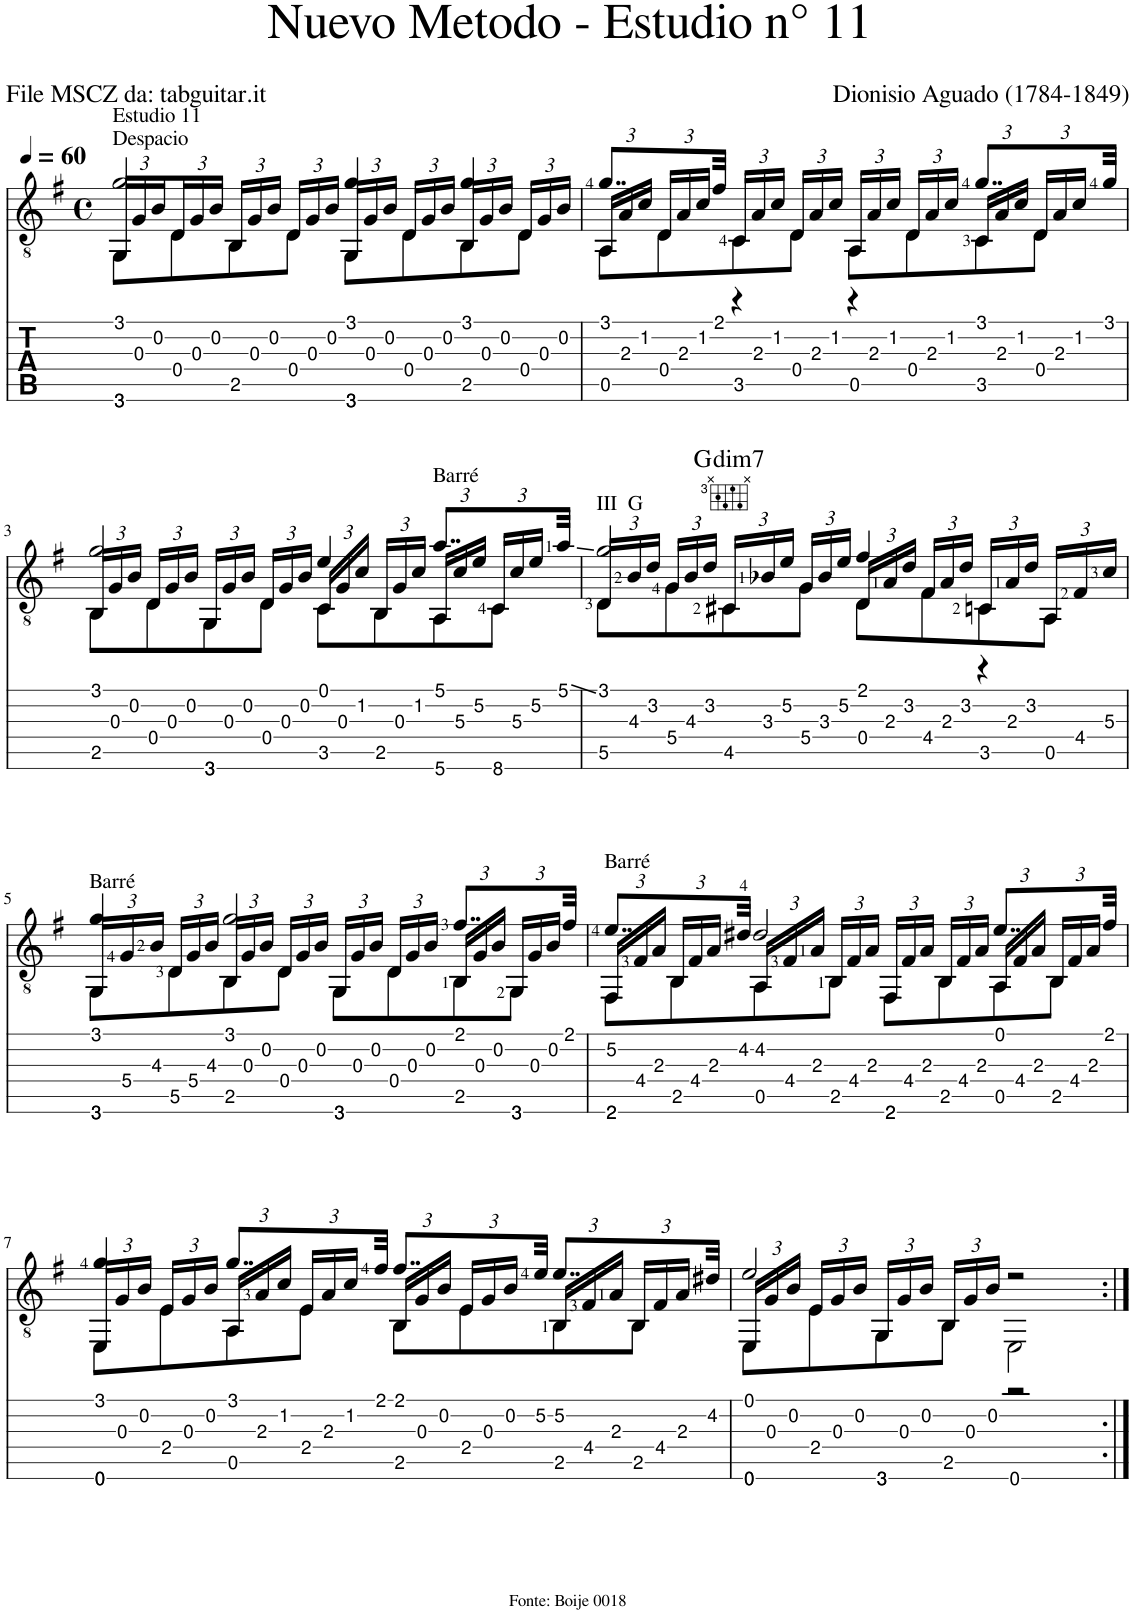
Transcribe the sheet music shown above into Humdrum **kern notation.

**kern	**kern	**harte
*part1	*part1	*part1
*staff2	*staff1	*
*I"Guitar	*	*
*I'Guit.	*	*
*stria6	*	*
*	*clefGv2	*
*k[f#]	*k[f#]	*
*M4/4	*M4/4	*
*met(c)	*met(c)	*
*MM60	*MM60	*
*Xbrackettup	*Xbrackettup	*
=1	=1	=1
*^	*^	*
*	*^	*	*^	*
!	!	!	!LO:TX:a:t=Estudio 11	!	!	!
!	!	!	!LO:TX:a:t=Despacio	!	!	!
24GGLL	8GGL	2g	24GG/LL	8GG\L	2g/	.
24G	.	.	24G/	.	.	.
24BJ	.	.	24B/	.	.	.
24DL	8DJ	.	24D/	8D\	.	.
24G	.	.	24G/	.	.	.
24BJJ	.	.	24B/JJ	.	.	.
24BBLL	8BBL	.	24BB/LL	8BB\	.	.
24G	.	.	24G/	.	.	.
24BJ	.	.	24B/JJ	.	.	.
24DL	8DJ	.	24D/LL	8D\J	.	.
24G	.	.	24G/	.	.	.
24BJJ	.	.	24B/JJ	.	.	.
24GGLL	8GGL	4g	24GG/LL	8GG\L	4g/	.
24G	.	.	24G/	.	.	.
24BJ	.	.	24B/JJ	.	.	.
24DL	8DJ	.	24D/LL	8D\	.	.
24G	.	.	24G/	.	.	.
24BJJ	.	.	24B/JJ	.	.	.
24BBLL	8BBL	4g	24BB/LL	8BB\	4g/	.
24G	.	.	24G/	.	.	.
24BJ	.	.	24B/JJ	.	.	.
24DL	8DJ	.	24D/LL	8D\J	.	.
24G	.	.	24G/	.	.	.
24BJJ	.	.	24B/JJ	.	.	.
=2	=2	=2	=2	=2	=2	=2
24AALL	8AAL	8..gL	24AA/LL	8AA\L	8..g/L	.
24A	.	.	24A/	.	.	.
24cJ	.	.	24c/JJ	.	.	.
24DL	8DJ	.	24D/LL	8D\	.	.
24A	.	.	24A/	.	.	.
24cJJ	.	.	24c/JJ	.	.	.
.	.	32f#Jkk	.	.	32f#/Jkk	.
24CLL	8CL	4r	24C/LL	8C\	4r	.
24A	.	.	24A/	.	.	.
24cJ	.	.	24c/JJ	.	.	.
24DL	8DJ	.	24D/LL	8D\J	.	.
24A	.	.	24A/	.	.	.
24cJJ	.	.	24c/JJ	.	.	.
24AALL	8AAL	4r	24AA/LL	8AA\L	4r	.
24A	.	.	24A/	.	.	.
24cJ	.	.	24c/JJ	.	.	.
24DL	8DJ	.	24D/LL	8D\	.	.
24A	.	.	24A/	.	.	.
24cJJ	.	.	24c/JJ	.	.	.
24CLL	8CL	8..gL	24C/LL	8C\	8..g/L	.
24A	.	.	24A/	.	.	.
24cJ	.	.	24c/JJ	.	.	.
24DL	8DJ	.	24D/LL	8D\J	.	.
24A	.	.	24A/	.	.	.
24cJJ	.	.	24c/JJ	.	.	.
.	.	32gJkk	.	.	32g/Jkk	.
!!LO:LB:g=z	!!	!!
=3	=3	=3	=3	=3	=3	=3
24BBLL	8BBL	2g	24BB/LL	8BB\L	2g/	.
24G	.	.	24G/	.	.	.
24BJ	.	.	24B/JJ	.	.	.
24DL	8DJ	.	24D/LL	8D\	.	.
24G	.	.	24G/	.	.	.
24BJJ	.	.	24B/JJ	.	.	.
24GGLL	8GGL	.	24GG/LL	8GG\	.	.
24G	.	.	24G/	.	.	.
24BJ	.	.	24B/JJ	.	.	.
24DL	8DJ	.	24D/LL	8D\J	.	.
24G	.	.	24G/	.	.	.
24BJJ	.	.	24B/JJ	.	.	.
24CLL	8CL	4e	24C/LL	8C\L	4e/	.
24G	.	.	24G/	.	.	.
24cJ	.	.	24c/JJ	.	.	.
24BBL	8BBJ	.	24BB/LL	8BB\	.	.
24G	.	.	24G/	.	.	.
24cJJ	.	.	24c/JJ	.	.	.
!	!	!	!LO:TX:a:t=Barré	!	!	!
24AALL	8AAL	8..aL	24AA/LL	8AA\	8..a/L	.
24c	.	.	24c/	.	.	.
24eJ	.	.	24e/JJ	.	.	.
24CL	8CJ	.	24C/LL	8C\J	.	.
24c	.	.	24c/	.	.	.
24eJJ	.	.	24e/JJ	.	.	.
.	.	32aJkk	.	.	32a/Jkk	.
=4	=4	=4	=4	=4	=4	=4
!	!	!	!LO:TX:a:t=III  G	!	!	!
24DLL	8DL	2g	24D/LL	8D\L	2g/	.
24B	.	.	24B/	.	.	.
24dJ	.	.	24d/JJ	.	.	.
24GL	8GJ	.	24G/LL	8G\	.	.
24B	.	.	24B/	.	.	.
24dJJ	.	.	24d/JJ	.	.	.
!	!	!	!	!	!	!LO:H:kt=dim7
24C#LL	8C#L	.	24C#X/LL	8C#\	.	G:dim7
24B-	.	.	24B-X/	.	.	.
24eJ	.	.	24e/JJ	.	.	.
24GL	8GJ	.	24G/LL	8G\J	.	.
24B-	.	.	24B-/	.	.	.
24eJJ	.	.	24e/JJ	.	.	.
24DLL	8DL	4f#	24D/LL	8D\L	4f#/	.
24A	.	.	24A/	.	.	.
24dJ	.	.	24d/JJ	.	.	.
24F#L	8F#J	.	24F#/LL	8F#\	.	.
24A	.	.	24A/	.	.	.
24dJJ	.	.	24d/JJ	.	.	.
24CLL	8CL	4r	24Cn/LL	8C\	4r	.
24A	.	.	24A/	.	.	.
24dJ	.	.	24d/JJ	.	.	.
24AAL	8AAJ	.	24AA/LL	8AA\J	.	.
24F#	.	.	24F#/	.	.	.
24cJJ	.	.	24c/JJ	.	.	.
!!LO:LB:g=z	!!	!!
=5	=5	=5	=5	=5	=5	=5
!	!	!	!LO:TX:a:t=Barré	!	!	!
24GGLL	8GGL	4g	24GG/LL	8GG\L	4g/	.
24G	.	.	24G/	.	.	.
24BJ	.	.	24B/JJ	.	.	.
24DL	8DJ	.	24D/LL	8D\	.	.
24G	.	.	24G/	.	.	.
24BJJ	.	.	24B/JJ	.	.	.
24BBLL	8BBL	2g	24BB/LL	8BB\	2g/	.
24G	.	.	24G/	.	.	.
24BJ	.	.	24B/JJ	.	.	.
24DL	8DJ	.	24D/LL	8D\J	.	.
24G	.	.	24G/	.	.	.
24BJJ	.	.	24B/JJ	.	.	.
24GGLL	8GGL	.	24GG/LL	8GG\L	.	.
24G	.	.	24G/	.	.	.
24BJ	.	.	24B/JJ	.	.	.
24DL	8DJ	.	24D/LL	8D\	.	.
24G	.	.	24G/	.	.	.
24BJJ	.	.	24B/JJ	.	.	.
24BBLL	8BBL	8..f#L	24BB/LL	8BB\	8..f#/L	.
24G	.	.	24G/	.	.	.
24BJ	.	.	24B/JJ	.	.	.
24GGL	8GGJ	.	24GG/LL	8GG\J	.	.
24G	.	.	24G/	.	.	.
24BJJ	.	.	24B/JJ	.	.	.
.	.	32f#Jkk	.	.	32f#/Jkk	.
=6	=6	=6	=6	=6	=6	=6
!	!	!	!LO:TX:a:t=Barré	!	!	!
24FF#LL	8FF#L	8..eL	24FF#/LL	8FF#\L	8..e/L	.
24F#	.	.	24F#/	.	.	.
24AJ	.	.	24A/JJ	.	.	.
24BBL	8BBJ	.	24BB/LL	8BB\	.	.
24F#	.	.	24F#/	.	.	.
24AJJ	.	.	24A/JJ	.	.	.
.	.	32d#Jkk	.	.	32d#X/Jkk	.
24AALL	8AAL	2d#	24AA/LL	8AA\	2d#/	.
24F#	.	.	24F#/	.	.	.
24AJ	.	.	24A/JJ	.	.	.
24BBL	8BBJ	.	24BB/LL	8BB\J	.	.
24F#	.	.	24F#/	.	.	.
24AJJ	.	.	24A/JJ	.	.	.
24FF#LL	8FF#L	.	24FF#/LL	8FF#\L	.	.
24F#	.	.	24F#/	.	.	.
24AJ	.	.	24A/JJ	.	.	.
24BBL	8BBJ	.	24BB/LL	8BB\	.	.
24F#	.	.	24F#/	.	.	.
24AJJ	.	.	24A/JJ	.	.	.
24AALL	8AAL	8..eL	24AA/LL	8AA\	8..e/L	.
24F#	.	.	24F#/	.	.	.
24AJ	.	.	24A/JJ	.	.	.
24BBL	8BBJ	.	24BB/LL	8BB\J	.	.
24F#	.	.	24F#/	.	.	.
24AJJ	.	.	24A/JJ	.	.	.
.	.	32f#Jkk	.	.	32f#/Jkk	.
!!LO:LB:g=z	!!	!!
=7	=7	=7	=7	=7	=7	=7
24EELL	8EEL	4g	24EE/LL	8EE\L	4g/	.
24G	.	.	24G/	.	.	.
24BJ	.	.	24B/JJ	.	.	.
24EL	8EJ	.	24E/LL	8E\	.	.
24G	.	.	24G/	.	.	.
24BJJ	.	.	24B/JJ	.	.	.
24AALL	8AAL	8..gL	24AA/LL	8AA\	8..g/L	.
24A	.	.	24A/	.	.	.
24cJ	.	.	24c/JJ	.	.	.
24EL	8EJ	.	24E/LL	8E\J	.	.
24A	.	.	24A/	.	.	.
24cJJ	.	.	24c/JJ	.	.	.
.	.	32f#Jkk	.	.	32f#/Jkk	.
24BBLL	8BBL	8..f#L	24BB/LL	8BB\L	8..f#/L	.
24G	.	.	24G/	.	.	.
24BJ	.	.	24B/JJ	.	.	.
24EL	8EJ	.	24E/LL	8E\	.	.
24G	.	.	24G/	.	.	.
24BJJ	.	.	24B/JJ	.	.	.
.	.	32eJkk	.	.	32e/Jkk	.
24BBLL	8BBL	8..eL	24BB/LL	8BB\	8..e/L	.
24F#	.	.	24F#/	.	.	.
24AJ	.	.	24A/JJ	.	.	.
24BBL	8BBJ	.	24BB/LL	8BB\J	.	.
24F#	.	.	24F#/	.	.	.
24AJJ	.	.	24A/JJ	.	.	.
.	.	32d#Jkk	.	.	32d#X/Jkk	.
=8	=8	=8	=8	=8	=8	=8
24EELL	8EEL	2e	24EE/LL	8EE\L	2e/	.
24G	.	.	24G/	.	.	.
24BJ	.	.	24B/JJ	.	.	.
24EL	8EJ	.	24E/LL	8E\	.	.
24G	.	.	24G/	.	.	.
24BJJ	.	.	24B/JJ	.	.	.
24GGLL	8GGL	.	24GG/LL	8GG\	.	.
24G	.	.	24G/	.	.	.
24BJ	.	.	24B/JJ	.	.	.
24BBL	8BBJ	.	24BB/LL	8BB\J	.	.
24G	.	.	24G/	.	.	.
24BJJ	.	.	24B/JJ	.	.	.
2r	2EE	2r	2r	2EE\	2r	.
*v	*v	*v	*	*	*	*
*	*v	*v	*v	*
=:|!	=:|!	=:|!
*-	*-	*-
